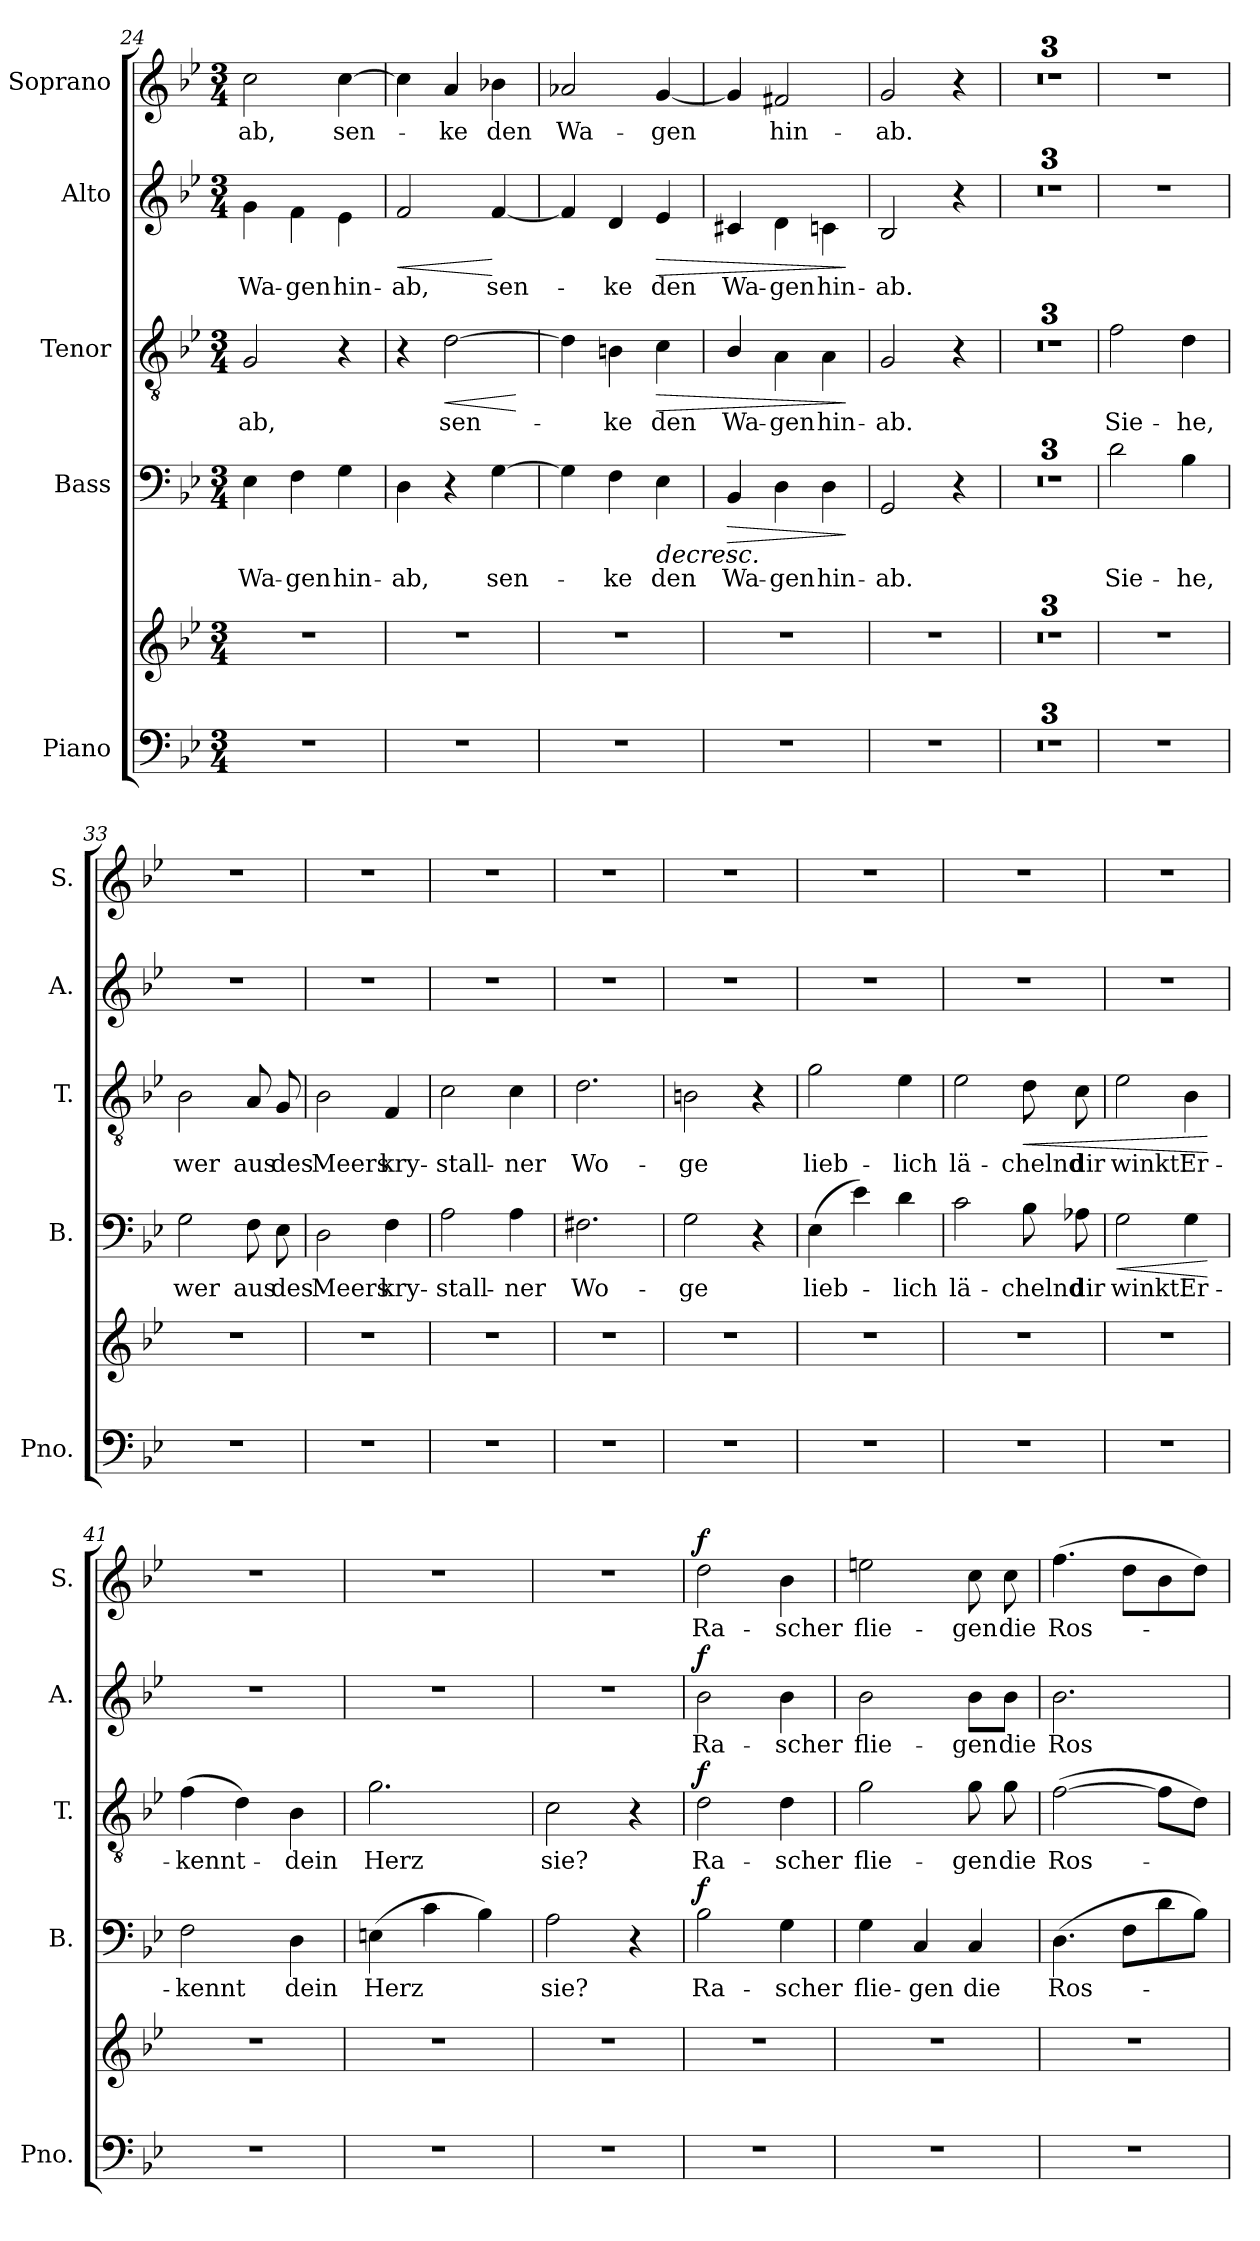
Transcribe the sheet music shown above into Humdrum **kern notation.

**kern	**kern	**kern	**text	**dynam	**kern	**text	**dynam	**kern	**text	**dynam	**kern	**text	**dynam
*part5	*part5	*part4	*part4	*part4	*part3	*part3	*part3	*part2	*part2	*part2	*part1	*part1	*part1
*staff6	*staff5	*staff4	*staff4	*staff4	*staff3	*staff3	*staff3	*staff2	*staff2	*staff2	*staff1	*staff1	*staff1
*I"Piano	*	*I"Bass	*	*	*I"Tenor	*	*	*I"Alto	*	*	*I"Soprano	*	*
*I'Pno.	*	*I'B.	*	*	*I'T.	*	*	*I'A.	*	*	*I'S.	*	*
*clefF4	*clefG2	*clefF4	*	*	*clefGv2	*	*	*clefG2	*	*	*clefG2	*	*
*k[b-e-]	*k[b-e-]	*k[b-e-]	*	*	*k[b-e-]	*	*	*k[b-e-]	*	*	*k[b-e-]	*	*
*M3/4	*M3/4	*M3/4	*	*	*M3/4	*	*	*M3/4	*	*	*M3/4	*	*
=24	=24	=24	=24	=24	=24	=24	=24	=24	=24	=24	=24	=24	=24
!	!	!	!LO:LY:b	!	!	!LO:LY:b	!	!	!LO:LY:b	!	!	!LO:LY:b	!
2.r	2.r	4E-\	Wa-	.	2G/	-ab,	.	4g\	Wa-	.	2cc\	-ab,	.
!	!	!	!LO:LY:b	!	!	!	!	!	!LO:LY:b	!	!	!	!
.	.	4F\	-gen	.	.	.	.	4f\	-gen	.	.	.	.
!	!	!	!LO:LY:b	!	!	!	!	!	!LO:LY:b	!	!	!LO:LY:b	!
.	.	4G\	hin-	.	4r	.	.	4e-\	hin-	.	[4cc\	sen-	.
=25	=25	=25	=25	=25	=25	=25	=25	=25	=25	=25	=25	=25	=25
!	!	!	!LO:LY:b	!	!	!	!	!	!LO:LY:b	!LO:HP:b	!	!	!
2.r	2.r	4D\	-ab,	.	4r	.	.	2f/	-ab,	<	4cc\]	.	.
!	!	!	!	!	!	!LO:LY:b	!LO:HP:b	!	!	!	!	!LO:LY:b	!
.	.	4r	.	.	[2d\	sen-	<	.	.	.	4a/	-ke	.
!	!	!	!LO:LY:b	!	!	!	!	!	!LO:LY:b	!	!	!LO:LY:b	!
.	.	[4G\	sen-	.	.	.	.	[4f/	sen-	[	4b-X\	den	.
.	.	.	.	.	.	.	[	.	.	.	.	.	.
=26	=26	=26	=26	=26	=26	=26	=26	=26	=26	=26	=26	=26	=26
!	!	!	!	!	!	!	!	!	!	!	!	!LO:LY:b	!
2.r	2.r	4G\]	.	.	4d\]	.	.	4f/]	.	.	2a-X/	Wa-	.
!	!	!	!LO:LY:b	!	!	!LO:LY:b	!	!	!LO:LY:b	!	!	!	!
.	.	4F\	-ke	.	4Bn\	-ke	.	4d/	-ke	.	.	.	.
!	!	!	!LO:LY:b	!LO:HP:b	!	!LO:LY:b	!LO:HP:b	!	!LO:LY:b	!LO:HP:b	!	!LO:LY:b	!
.	.	4E-\	den	>	4c\	den	>	4e-/	den	>	[4g/	-gen	.
!!LO:PB:g=z
=27	=27	=27	=27	=27	=27	=27	=27	=27	=27	=27	=27	=27	=27
!	!	!	!LO:LY:b	!LO:HP:b	!	!LO:LY:b	!	!	!LO:LY:b	!	!	!	!
2.r	2.r	4BB-/	Wa-	>	4B-/	Wa-	.	4c#X/	Wa-	.	4g/]	.	.
!	!	!	!LO:LY:b	!	!	!LO:LY:b	!	!	!LO:LY:b	!	!	!LO:LY:b	!
.	.	4D\	-gen	.	4A\	-gen	.	4d\	-gen	.	2f#X/	hin-	.
!	!	!	!LO:LY:b	!	!	!LO:LY:b	!	!	!LO:LY:b	!	!	!	!
.	.	4D\	hin-	.	4A\	hin-	.	4cn\	hin-	.	.	.	.
.	.	.	.	] ]	.	.	]	.	.	]	.	.	.
=28	=28	=28	=28	=28	=28	=28	=28	=28	=28	=28	=28	=28	=28
!	!	!	!LO:LY:b	!	!	!LO:LY:b	!	!	!LO:LY:b	!	!	!LO:LY:b	!
2.r	2.r	2GG/	-ab.	.	2G/	-ab.	.	2B-/	-ab.	.	2g/	-ab.	.
.	.	4r	.	.	4r	.	.	4r	.	.	4r	.	.
=29	=29	=29	=29	=29	=29	=29	=29	=29	=29	=29	=29	=29	=29
2.r	2.r	2.r	.	.	2.r	.	.	2.r	.	.	2.r	.	.
=30	=30	=30	=30	=30	=30	=30	=30	=30	=30	=30	=30	=30	=30
2.r	2.r	2.r	.	.	2.r	.	.	2.r	.	.	2.r	.	.
=31	=31	=31	=31	=31	=31	=31	=31	=31	=31	=31	=31	=31	=31
2.r	2.r	2.r	.	.	2.r	.	.	2.r	.	.	2.r	.	.
=32	=32	=32	=32	=32	=32	=32	=32	=32	=32	=32	=32	=32	=32
!	!	!	!LO:LY:b	!	!	!LO:LY:b	!	!	!	!	!	!	!
2.r	2.r	2d\	Sie-	.	2f\	Sie-	.	2.r	.	.	2.r	.	.
!	!	!	!LO:LY:b	!	!	!LO:LY:b	!	!	!	!	!	!	!
.	.	4B-\	-he,	.	4d\	-he,	.	.	.	.	.	.	.
=33	=33	=33	=33	=33	=33	=33	=33	=33	=33	=33	=33	=33	=33
!	!	!	!LO:LY:b	!	!	!LO:LY:b	!	!	!	!	!	!	!
2.r	2.r	2G\	wer	.	2B-\	wer	.	2.r	.	.	2.r	.	.
!	!	!	!LO:LY:b	!	!	!LO:LY:b	!	!	!	!	!	!	!
.	.	8F\	aus	.	8A/	aus	.	.	.	.	.	.	.
!	!	!	!LO:LY:b	!	!	!LO:LY:b	!	!	!	!	!	!	!
.	.	8E-\	des	.	8G/	des	.	.	.	.	.	.	.
=34	=34	=34	=34	=34	=34	=34	=34	=34	=34	=34	=34	=34	=34
!	!	!	!LO:LY:b	!	!	!LO:LY:b	!	!	!	!	!	!	!
2.r	2.r	2D\	Meers	.	2B-\	Meers	.	2.r	.	.	2.r	.	.
!	!	!	!LO:LY:b	!	!	!LO:LY:b	!	!	!	!	!	!	!
.	.	4F\	kry-	.	4F/	kry-	.	.	.	.	.	.	.
=35	=35	=35	=35	=35	=35	=35	=35	=35	=35	=35	=35	=35	=35
!	!	!	!LO:LY:b	!	!	!LO:LY:b	!	!	!	!	!	!	!
2.r	2.r	2A\	-stall-	.	2c\	-stall-	.	2.r	.	.	2.r	.	.
!	!	!	!LO:LY:b	!	!	!LO:LY:b	!	!	!	!	!	!	!
.	.	4A\	-ner	.	4c\	-ner	.	.	.	.	.	.	.
=36	=36	=36	=36	=36	=36	=36	=36	=36	=36	=36	=36	=36	=36
!	!	!	!LO:LY:b	!	!	!LO:LY:b	!	!	!	!	!	!	!
2.r	2.r	2.F#X\	Wo-	.	2.d\	Wo-	.	2.r	.	.	2.r	.	.
=37	=37	=37	=37	=37	=37	=37	=37	=37	=37	=37	=37	=37	=37
!	!	!	!LO:LY:b	!	!	!LO:LY:b	!	!	!	!	!	!	!
2.r	2.r	2G\	-ge	.	2Bn\	-ge	.	2.r	.	.	2.r	.	.
.	.	4r	.	.	4r	.	.	.	.	.	.	.	.
!!LO:PB:g=z
=38	=38	=38	=38	=38	=38	=38	=38	=38	=38	=38	=38	=38	=38
!	!	!	!LO:LY:b	!	!	!LO:LY:b	!	!	!	!	!	!	!
2.r	2.r	(>4E-\	lieb-	.	2g\	lieb-	.	2.r	.	.	2.r	.	.
.	.	4e-\)	.	.	.	.	.	.	.	.	.	.	.
!	!	!	!LO:LY:b	!	!	!LO:LY:b	!	!	!	!	!	!	!
.	.	4d\	-lich	.	4e-\	-lich	.	.	.	.	.	.	.
=39	=39	=39	=39	=39	=39	=39	=39	=39	=39	=39	=39	=39	=39
!	!	!	!LO:LY:b	!	!	!LO:LY:b	!	!	!	!	!	!	!
2.r	2.r	2c\	lä-	.	2e-\	lä-	.	2.r	.	.	2.r	.	.
!	!	!	!LO:LY:b	!	!	!LO:LY:b	!LO:HP:b	!	!	!	!	!	!
.	.	8B-\	-chelnd	.	8d\	-chelnd	<	.	.	.	.	.	.
!	!	!	!LO:LY:b	!	!	!LO:LY:b	!	!	!	!	!	!	!
.	.	8A-X\	dir	.	8c\	dir	.	.	.	.	.	.	.
=40	=40	=40	=40	=40	=40	=40	=40	=40	=40	=40	=40	=40	=40
!	!	!	!LO:LY:b	!LO:HP:b	!	!LO:LY:b	!	!	!	!	!	!	!
2.r	2.r	2G\	winkt!	<	2e-\	winkt!	.	2.r	.	.	2.r	.	.
!	!	!	!LO:LY:b	!	!	!LO:LY:b	!	!	!	!	!	!	!
.	.	4G\	Er-	.	4B-\	Er-	.	.	.	.	.	.	.
.	.	.	.	[	.	.	[	.	.	.	.	.	.
=41	=41	=41	=41	=41	=41	=41	=41	=41	=41	=41	=41	=41	=41
!	!	!	!LO:LY:b	!	!	!LO:LY:b	!	!	!	!	!	!	!
2.r	2.r	2F\	-kennt	.	(>4f\	-kennt-	.	2.r	.	.	2.r	.	.
.	.	.	.	.	4d\)	.	.	.	.	.	.	.	.
!	!	!	!LO:LY:b	!	!	!LO:LY:b	!	!	!	!	!	!	!
.	.	4D\	dein	.	4B-\	-dein	.	.	.	.	.	.	.
=42	=42	=42	=42	=42	=42	=42	=42	=42	=42	=42	=42	=42	=42
!	!	!	!LO:LY:b	!	!	!LO:LY:b	!	!	!	!	!	!	!
2.r	2.r	(>4En\	Herz	.	2.g\	Herz	.	2.r	.	.	2.r	.	.
.	.	4c\	.	.	.	.	.	.	.	.	.	.	.
.	.	4B-\)	.	.	.	.	.	.	.	.	.	.	.
=43	=43	=43	=43	=43	=43	=43	=43	=43	=43	=43	=43	=43	=43
!	!	!	!LO:LY:b	!	!	!LO:LY:b	!	!	!	!	!	!	!
2.r	2.r	2A\	sie?	.	2c\	sie?	.	2.r	.	.	2.r	.	.
.	.	4r	.	.	4r	.	.	.	.	.	.	.	.
=44	=44	=44	=44	=44	=44	=44	=44	=44	=44	=44	=44	=44	=44
!	!	!	!LO:LY:b	!LO:DY:b	!	!LO:LY:b	!LO:DY:a	!	!LO:LY:b	!LO:DY:a	!	!LO:LY:b	!LO:DY:a
2.r	2.r	2B-\	Ra-	f	2d\	Ra-	f	2b-\	Ra-	f	2dd\	Ra-	f
!	!	!	!LO:LY:b	!	!	!LO:LY:b	!	!	!LO:LY:b	!	!	!LO:LY:b	!
.	.	4G\	-scher	.	4d\	-scher	.	4b-\	-scher	.	4b-\	-scher	.
=45	=45	=45	=45	=45	=45	=45	=45	=45	=45	=45	=45	=45	=45
!	!	!	!LO:LY:b	!	!	!LO:LY:b	!	!	!LO:LY:b	!	!	!LO:LY:b	!
2.r	2.r	4G\	flie-	.	2g\	flie-	.	2b-\	flie-	.	2een\	flie-	.
!	!	!	!LO:LY:b	!	!	!	!	!	!	!	!	!	!
.	.	4C/	-gen	.	.	.	.	.	.	.	.	.	.
!	!	!	!LO:LY:b	!	!	!LO:LY:b	!	!	!LO:LY:b	!	!	!LO:LY:b	!
.	.	4C/	die	.	8g\	-gen	.	8b-\L	-gen	.	8cc\	-gen	.
!	!	!	!	!	!	!LO:LY:b	!	!	!LO:LY:b	!	!	!LO:LY:b	!
.	.	.	.	.	8g\	die	.	8b-\J	die	.	8cc\	die	.
!!LO:PB:g=z
=46	=46	=46	=46	=46	=46	=46	=46	=46	=46	=46	=46	=46	=46
!	!	!	!LO:LY:b	!	!	!LO:LY:b	!	!	!LO:LY:b	!	!	!LO:LY:b	!
2.r	2.r	(>4.D\	Ros-	.	(>[2f\	Ros-	.	2.b-\	Ros-	.	(>4.ff\	Ros-	.
.	.	8F\L	.	.	.	.	.	.	.	.	8dd\L	.	.
.	.	8d\	.	.	8f\L]	.	.	.	.	.	8b-\	.	.
.	.	8B-\J)	.	.	8d\J)	.	.	.	.	.	8dd\J)	.	.
=	=	=	=	=	=	=	=	=	=	=	=	=	=
*-	*-	*-	*-	*-	*-	*-	*-	*-	*-	*-	*-	*-	*-
